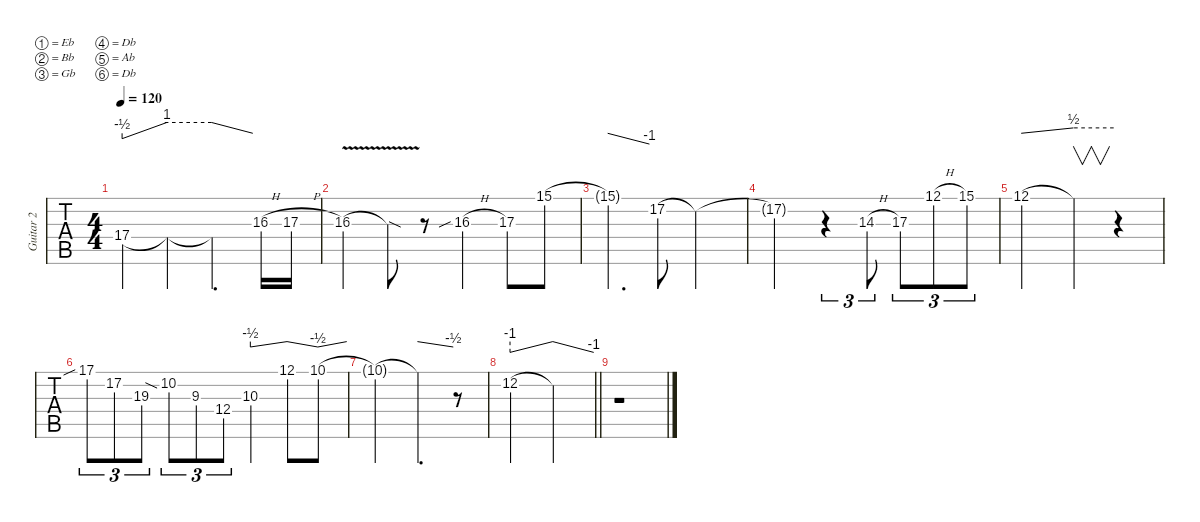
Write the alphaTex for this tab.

\defaultSystemsLayout 4
\hideDynamics
\bracketExtendMode nobrackets
\multiTrackTrackNamePolicy allsystems
\firstSystemTrackNameMode fullname
\otherSystemsTrackNameMode fullname
\otherSystemsTrackNameOrientation horizontal
\track ("Guitar 2" "Guitar 2") {instrument overdrivenguitar}
\staff {tabs}
\tuning (Eb4 Bb3 Gb3 Db3 Ab2 Db2)
\ts (4 4)
\scale
1.06004
\tempo 120
\accidentals auto
\clef g2
\ottava regular
\simile none
\ks aminor
17.4{acc x}.4{tbe (predivedive default 0 -2 16.8 4) dy mf} 17.4{t}.4{tbe (hold default 0 4 60 4)} 17.4{t}.4{d tbe (dive default 33 4 59.4 0)} 16.3{h acc x}.16 17.3{h acc #}.16 |
\scale
0.984894 16.3{v acc x}.4 16.3{sod t acc x}.8 r.8 16.3{sib h acc x}.4 17.3{acc #}.8 15.1{acc x}.8 |
\scale
0.986801 15.1{t acc x}.4{d tbe (dive default 30.599999999999998 0 59.4 -4)} 17.2{acc x}.8 17.2{t acc x}.2 |
\scale
0.968261 17.2{t acc x}.2 r.4{tu (3 2)} 14.3{h acc x}.8{tu (3 2)} 17.3{acc #}.8{tu (3 2)} 12.1{h acc x}.8{tu (3 2)} 15.1{acc x}.8{tu (3 2)} |
\scale
1.3231 12.1{acc x}.2{tbe (dive default 0 0 11.4 2)} 12.1{t}.4{v tbe (hold default 0 2 60 2)} r.4 |
\scale
1.23471 17.1{sib acc x}.8{tu (3 2)} 17.2{acc x}.8{tu (3 2)} 19.3{acc x}.8{tu (3 2)} 10.2{sia acc x}.8{tu (3 2)} 9.3{acc x}.8{tu (3 2)} 12.4{acc x}.8{tu (3 2)} 10.3{acc #}.4{tbe (predivedive default 0 -2 19.8 0)} 12.1{acc x}.8{tbe (dive default 30 0 59.4 -2)} 10.1{acc x}.8{tbe (dive default 0 -2 30 0)} |
\scale
1.2235 10.1{t acc x}.2 10.1{t acc x}.4{d tbe (dive default 30 0 59.4 -2)} r.8 |
\scale
0.670211
\barLineRight lightlight
12.2{acc x}.2{tbe (predivedive default 0 -4 16.2 0)} 12.2{t acc x}.2{tbe (dive default 43.8 0 59.4 -4)} |
\scale
0.548484 r.1
